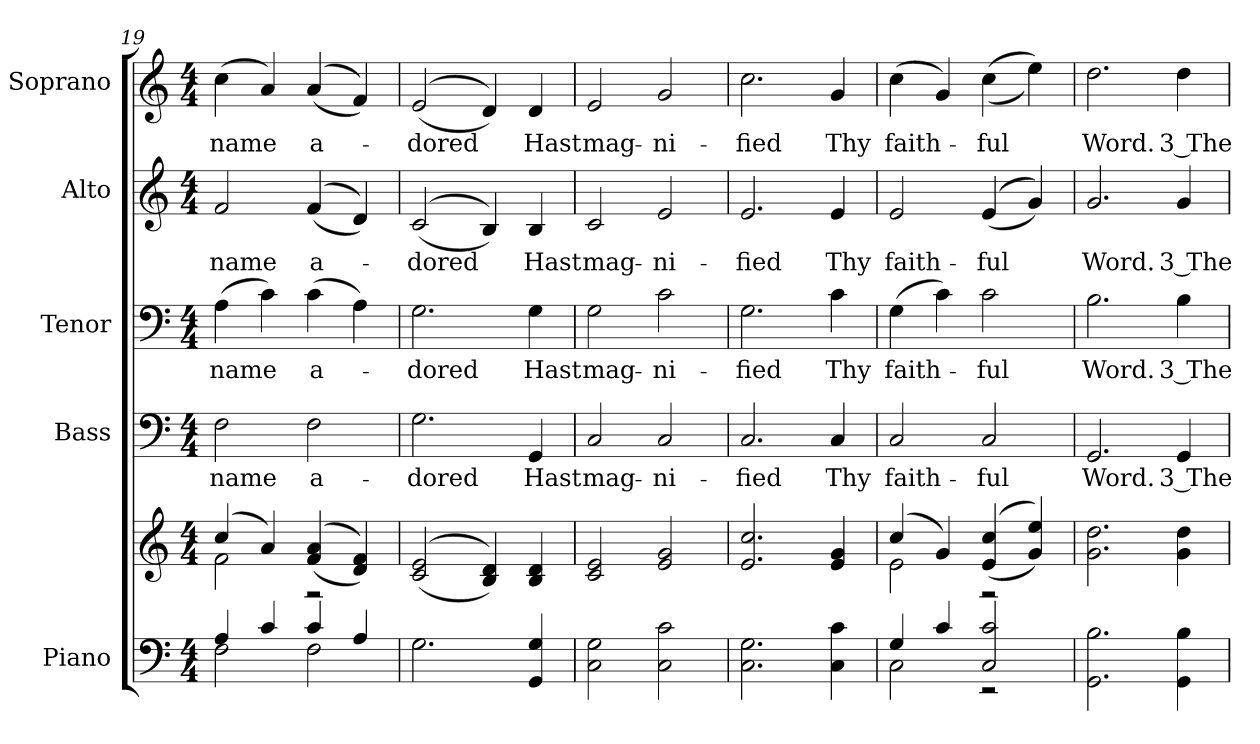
**kern	**kern	**kern	**text	**kern	**text	**kern	**text	**kern	**text
*part5	*part5	*part4	*part4	*part3	*part3	*part2	*part2	*part1	*part1
*staff6	*staff5	*staff4	*staff4	*staff3	*staff3	*staff2	*staff2	*staff1	*staff1
*I"Piano	*	*I"Bass	*	*I"Tenor	*	*I"Alto	*	*I"Soprano	*
*I'Pno.	*	*I'B.	*	*I'T.	*	*I'A.	*	*I'S.	*
*clefF4	*clefG2	*clefF4	*	*clefF4	*	*clefG2	*	*clefG2	*
*k[]	*k[]	*k[]	*	*k[]	*	*k[]	*	*k[]	*
*C:	*C:	*C:	*	*C:	*	*C:	*	*C:	*
*M4/4	*M4/4	*M4/4	*	*M4/4	*	*M4/4	*	*M4/4	*
=19	=19	=19	=19	=19	=19	=19	=19	=19	=19
*^	*^	*	*	*	*	*	*	*	*
!	!	!	!	!	!LO:LY:b:color=#000000	!	!	!	!	!	!
!	!	!	!	!	!	!	!LO:LY:b:color=#000000	!	!	!	!
!	!	!	!	!	!	!	!	!	!LO:LY:b:color=#000000	!	!
!	!	!	!	!	!	!	!	!	!	!	!LO:LY:b:color=#000000
4Ai/	2Fi\	(4cci/	2fi\	2Fi\	name	(4Ai\	name	2fi/	name	(4cci\	name
4ci/	.	4ai/)	.	.	.	4ci\)	.	.	.	4ai/)	.
!	!	!	!	!	!LO:LY:b:color=#000000	!	!	!	!	!	!
!	!	!	!	!	!	!	!LO:LY:b:color=#000000	!	!	!	!
!	!	!	!	!	!	!	!	!	!LO:LY:b:color=#000000	!	!
!	!	!	!	!	!	!	!	!	!	!	!LO:LY:b:color=#000000
4ci/	2Fi\	((4fi/ 4ai	2r	2Fi\	a-	(4ci\	a-	((4fi/	a-	((4ai/	a-
4Ai/	.	4di/ 4fi))	.	.	.	4Ai\)	.	4di/))	.	4fi/))	.
*v	*v	*	*	*	*	*	*	*	*	*	*
*	*v	*v	*	*	*	*	*	*	*	*
=20	=20	=20	=20	=20	=20	=20	=20	=20	=20
!	!	!	!LO:LY:b:color=#000000	!	!	!	!	!	!
!	!	!	!	!	!LO:LY:b:color=#000000	!	!	!	!
!	!	!	!	!	!	!	!LO:LY:b:color=#000000	!	!
!	!	!	!	!	!	!	!	!	!LO:LY:b:color=#000000
2.Gi\	((2ci/ 2ei	2.Gi\	-dored	2.Gi\	-dored	((2ci/	-dored	((2ei/	-dored
.	4Bi/ 4di))	.	.	.	.	4Bi/))	.	4di/))	.
!	!	!	!LO:LY:b:color=#000000	!	!	!	!	!	!
!	!	!	!	!	!LO:LY:b:color=#000000	!	!	!	!
!	!	!	!	!	!	!	!LO:LY:b:color=#000000	!	!
!	!	!	!	!	!	!	!	!	!LO:LY:b:color=#000000
4GGi/ 4Gi	4Bi/ 4di	4GGi/	Hast	4Gi\	Hast	4Bi/	Hast	4di/	Hast
!!LO:PB:g=z
=21	=21	=21	=21	=21	=21	=21	=21	=21	=21
!	!	!	!LO:LY:b:color=#000000	!	!	!	!	!	!
!	!	!	!	!	!LO:LY:b:color=#000000	!	!	!	!
!	!	!	!	!	!	!	!LO:LY:b:color=#000000	!	!
!	!	!	!	!	!	!	!	!	!LO:LY:b:color=#000000
2Ci\ 2Gi	2ci/ 2ei	2Ci/	mag-	2Gi\	mag-	2ci/	mag-	2ei/	mag-
!	!	!	!LO:LY:b:color=#000000	!	!	!	!	!	!
!	!	!	!	!	!LO:LY:b:color=#000000	!	!	!	!
!	!	!	!	!	!	!	!LO:LY:b:color=#000000	!	!
!	!	!	!	!	!	!	!	!	!LO:LY:b:color=#000000
2Ci\ 2ci	2ei/ 2gi	2Ci/	-ni-	2ci\	-ni-	2ei/	-ni-	2gi/	-ni-
=22	=22	=22	=22	=22	=22	=22	=22	=22	=22
!	!	!	!LO:LY:b:color=#000000	!	!	!	!	!	!
!	!	!	!	!	!LO:LY:b:color=#000000	!	!	!	!
!	!	!	!	!	!	!	!LO:LY:b:color=#000000	!	!
!	!	!	!	!	!	!	!	!	!LO:LY:b:color=#000000
2.Ci\ 2.Gi	2.ei/ 2.cci	2.Ci/	-fied	2.Gi\	-fied	2.ei/	-fied	2.cci\	-fied
!	!	!	!LO:LY:b:color=#000000	!	!	!	!	!	!
!	!	!	!	!	!LO:LY:b:color=#000000	!	!	!	!
!	!	!	!	!	!	!	!LO:LY:b:color=#000000	!	!
!	!	!	!	!	!	!	!	!	!LO:LY:b:color=#000000
4Ci\ 4ci	4ei/ 4gi	4Ci/	Thy	4ci\	Thy	4ei/	Thy	4gi/	Thy
=23	=23	=23	=23	=23	=23	=23	=23	=23	=23
*^	*^	*	*	*	*	*	*	*	*
!	!	!	!	!	!LO:LY:b:color=#000000	!	!	!	!	!	!
!	!	!	!	!	!	!	!LO:LY:b:color=#000000	!	!	!	!
!	!	!	!	!	!	!	!	!	!LO:LY:b:color=#000000	!	!
!	!	!	!	!	!	!	!	!	!	!	!LO:LY:b:color=#000000
4Gi/	2Ci\	(4cci/	2ei\	2Ci/	faith-	(4Gi\	faith-	2ei/	faith-	(4cci\	faith-
4ci/	.	4gi/)	.	.	.	4ci\)	.	.	.	4gi/)	.
!	!	!	!	!	!LO:LY:b:color=#000000	!	!	!	!	!	!
!	!	!	!	!	!	!	!LO:LY:b:color=#000000	!	!	!	!
!	!	!	!	!	!	!	!	!	!LO:LY:b:color=#000000	!	!
!	!	!	!	!	!	!	!	!	!	!	!LO:LY:b:color=#000000
2Ci/ 2ci	2r	((4ei/ 4cci	2r	2Ci/	-ful	2ci\	-ful	((4ei/	-ful	((4cci\	-ful
.	.	4gi/ 4eei))	.	.	.	.	.	4gi/))	.	4eei\))	.
*v	*v	*	*	*	*	*	*	*	*	*	*
*	*v	*v	*	*	*	*	*	*	*	*
=24	=24	=24	=24	=24	=24	=24	=24	=24	=24
!	!	!	!LO:LY:b:color=#000000	!	!	!	!	!	!
!	!	!	!	!	!LO:LY:b:color=#000000	!	!	!	!
!	!	!	!	!	!	!	!LO:LY:b:color=#000000	!	!
!	!	!	!	!	!	!	!	!	!LO:LY:b:color=#000000
2.GGi\ 2.Bi	2.gi\ 2.ddi	2.GGi/	Word.	2.Bi\	Word.	2.gi/	Word.	2.ddi\	Word.
!	!	!	!LO:LY:b:color=#000000	!	!	!	!	!	!
!	!	!	!	!	!LO:LY:b:color=#000000	!	!	!	!
!	!	!	!	!	!	!	!LO:LY:b:color=#000000	!	!
!	!	!	!	!	!	!	!	!	!LO:LY:b:color=#000000
4GGi\ 4Bi	4gi\ 4ddi	4GGi/	3 The	4Bi\	3 The	4gi/	3 The	4ddi\	3 The
=	=	=	=	=	=	=	=	=	=
*-	*-	*-	*-	*-	*-	*-	*-	*-	*-
